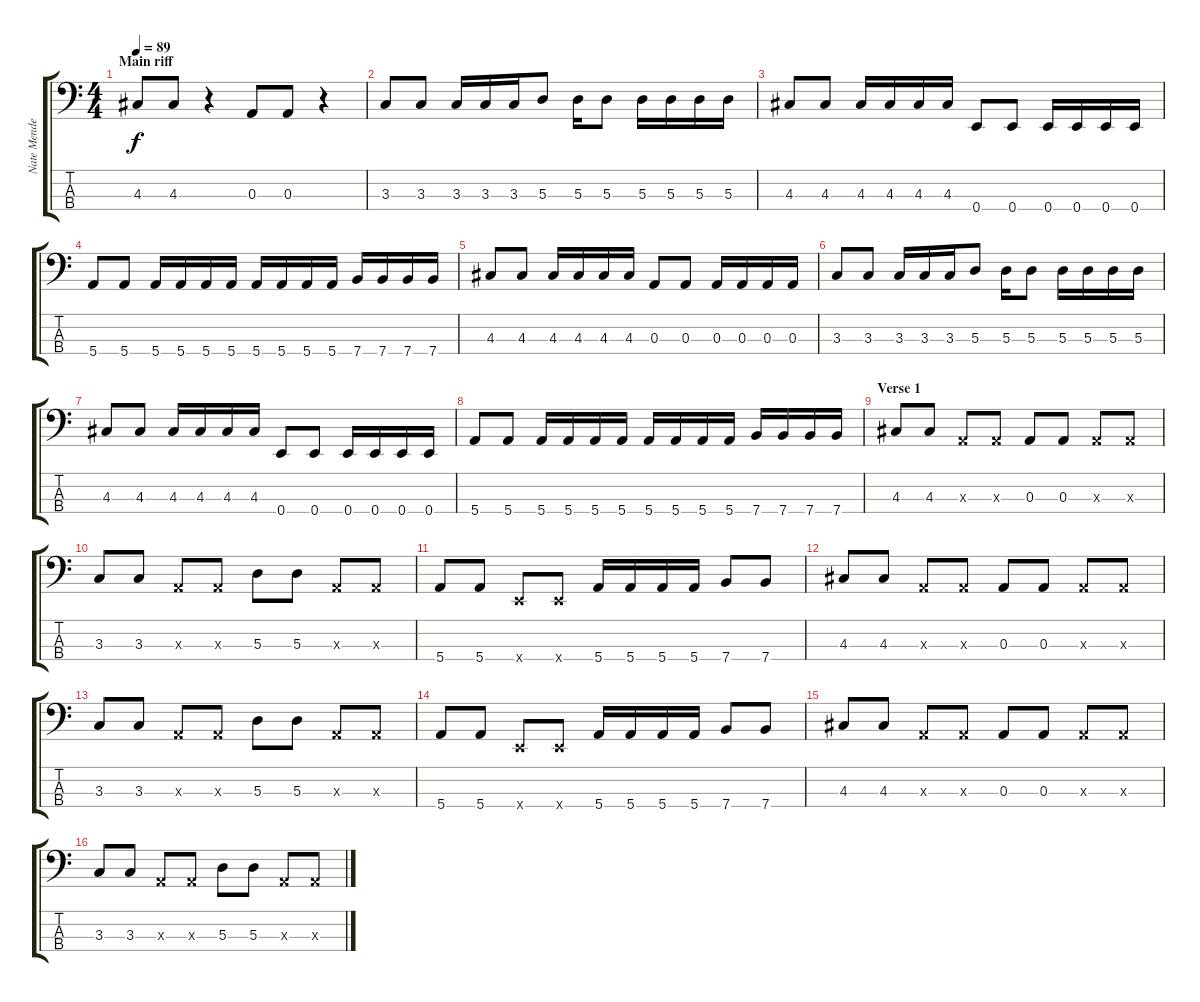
\track ("Nate Mendel (Bass)" "Nate Mende") {instrument electricbassfinger}
\staff {score tabs}
\tuning (G2 D2 A1 E1) {hide}
\ts (4 4)
\section ("" "Main riff")
\tempo 89
\clef f4
\ks c
4.3.8{dy f instrument electricbassfinger} 4.3.8 r.4 0.3.8 0.3.8 r.4 |
3.3.8 3.3.8 3.3.16 3.3.16 3.3.16 5.3.8 5.3.16 5.3.8 5.3.16 5.3.16 5.3.16 5.3.16 |
4.3.8 4.3.8 4.3.16 4.3.16 4.3.16 4.3.16 0.4.8 0.4.8 0.4.16 0.4.16 0.4.16 0.4.16 |
5.4.8 5.4.8 5.4.16 5.4.16 5.4.16 5.4.16 5.4.16 5.4.16 5.4.16 5.4.16 7.4.16 7.4.16 7.4.16 7.4.16 |
4.3.8 4.3.8 4.3.16 4.3.16 4.3.16 4.3.16 0.3.8 0.3.8 0.3.16 0.3.16 0.3.16 0.3.16 |
3.3.8 3.3.8 3.3.16 3.3.16 3.3.16 5.3.8 5.3.16 5.3.8 5.3.16 5.3.16 5.3.16 5.3.16 |
4.3.8 4.3.8 4.3.16 4.3.16 4.3.16 4.3.16 0.4.8 0.4.8 0.4.16 0.4.16 0.4.16 0.4.16 |
5.4.8 5.4.8 5.4.16 5.4.16 5.4.16 5.4.16 5.4.16 5.4.16 5.4.16 5.4.16 7.4.16 7.4.16 7.4.16 7.4.16 |
\section ("" "Verse 1")
4.3.8 4.3.8 0.3{x}.8 0.3{x}.8 0.3.8 0.3.8 0.3{x}.8 0.3{x}.8 |
3.3.8 3.3.8 0.3{x}.8 0.3{x}.8 5.3.8 5.3.8 0.3{x}.8 0.3{x}.8 |
5.4.8 5.4.8 0.4{x}.8 0.4{x}.8 5.4.16 5.4.16 5.4.16 5.4.16 7.4.8 7.4.8 |
4.3.8 4.3.8 0.3{x}.8 0.3{x}.8 0.3.8 0.3.8 0.3{x}.8 0.3{x}.8 |
3.3.8 3.3.8 0.3{x}.8 0.3{x}.8 5.3.8 5.3.8 0.3{x}.8 0.3{x}.8 |
5.4.8 5.4.8 0.4{x}.8 0.4{x}.8 5.4.16 5.4.16 5.4.16 5.4.16 7.4.8 7.4.8 |
4.3.8 4.3.8 0.3{x}.8 0.3{x}.8 0.3.8 0.3.8 0.3{x}.8 0.3{x}.8 |
3.3.8 3.3.8 0.3{x}.8 0.3{x}.8 5.3.8 5.3.8 0.3{x}.8 0.3{x}.8
